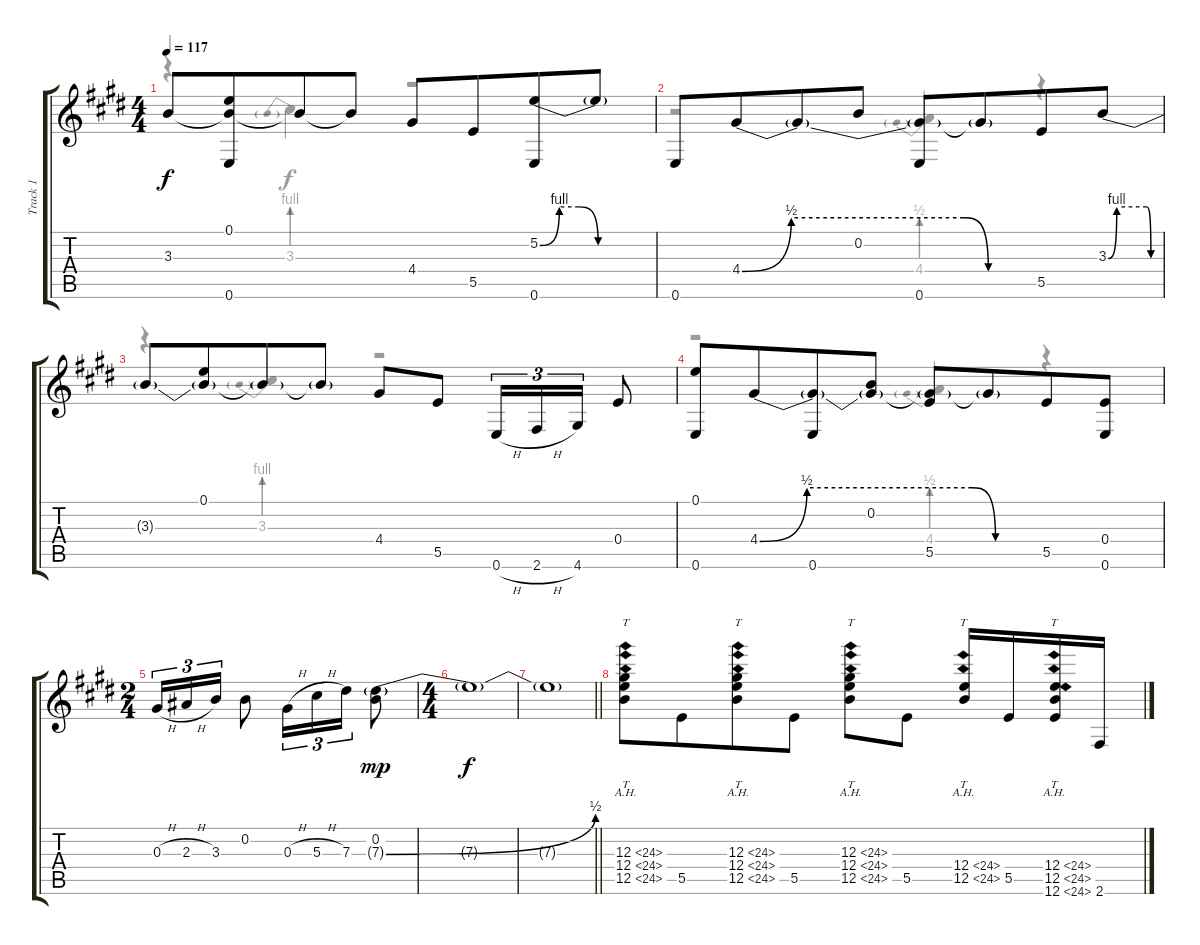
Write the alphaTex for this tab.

\track ("Track 1" "Track 1") {instrument electricguitarclean}
\staff {score tabs}
\tuning (E4 B3 Ab3 E3 B2 E2) {hide}
\voice
\ts (4 4)
\tempo 117
\clef g2
\ks e
3.3{t}.8{dy f} (0.1 3.3{t} 0.6).8{beam merge} 3.3{t}.8 3.3{t}.8 4.4.8 5.5.8{beam merge} (5.2{be (custom 0 0 10 4 20 4 30 0 60 0)} 0.6).8 5.2{t}.8 |
0.6.8 4.4{be (custom 0 0 10 2 45 2 50 0 60 0)}.8{beam merge} 4.4{t}.8 0.2.8 (4.4{t} 0.6).8 4.4{t}.8{beam merge} 5.5.8 3.3{be (custom 0 0 10 4 45 4 50 0 60 0)}.8 |
3.3{t}.8 (0.1 3.3{t}).8{beam merge} 3.3{t}.8 3.3{t}.8 4.4.8 5.5.8 0.6{h}.16{tu (3 2)} 2.6{h}.16{tu (3 2)} 4.6.16{tu (3 2)} 0.4.8 |
(0.1 0.6).8 4.4{be (custom 0 0 10 2 45 2 50 0 60 0)}.8{beam merge} (4.4{t} 0.6).8 (0.2 4.4{t}).8 (4.4{t} 5.5).8 4.4{t}.8{beam merge} 5.5.8 (0.4 0.6).8 |
\ts (2 4)
0.3{h}.16{tu (3 2)} 2.3{h}.16{tu (3 2)} 3.3.16{tu (3 2)} 0.2.8 0.3{h}.16{tu (3 2)} 5.3{h}.16{tu (3 2)} 7.3.16{tu (3 2)} (0.2 7.3{be (bend 0 0 60 2) g}).8{dy mp} |
\ts (4 4)
7.3{t}.1{dy f} |
\barLineRight lightlight
7.3{t}.1 |
(12.3{ah 12} 12.4{ah 12} 12.5{ah 12}).8{tt} 5.5.8{beam merge} (12.3{ah 12} 12.4{ah 12} 12.5{ah 12}).8{tt} 5.5.8 (12.3{ah 12} 12.4{ah 12} 12.5{ah 12}).8{tt} 5.5.8 (12.4{ah 12} 12.5{ah 12}).16{tt} 5.5.16 (12.4{ah 12} 12.5{ah 12} 12.6{ah 12}).16{tt} 2.6.16
\voice
\clef g2
\ottava regular
\simile none
\ks e
r.4{dy f} 3.3{be (prebend 0 4 60 4)}.4 r.2 |
r.2 4.4{be (prebend 0 2 60 2)}.4{beam Up} r.4 |
r.4 3.3{be (prebend 0 4 60 4)}.4{beam Up} r.2 |
r.2 4.4{be (prebend 0 2 60 2)}.4{beam Up} r.4 |
|
|
\barLineRight lightlight
|
